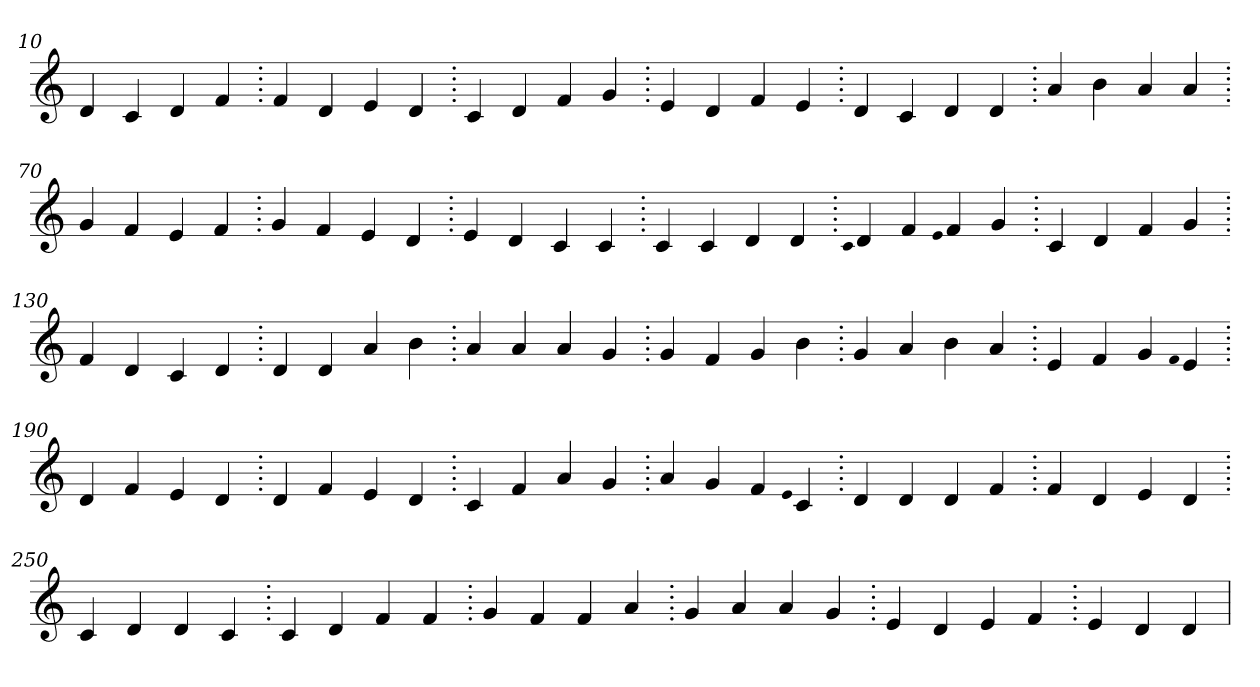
**kern
*part1
*staff1
*clefG2
=10.
4d
4c
4d
4f
=20.
4f
4d
4e
4d
=30.
4c
4d
4f
4g
=40.
4e
4d
4f
4e
=50.
4d
4c
4d
4d
=60.
4a
4b
4a
4a
=70.
4g
4f
4e
4f
=80.
4g
4f
4e
4d
=90.
4e
4d
4c
4c
=100.
4c
4c
4d
4d
=110.
qqc
4d
4f
qqe
4f
4g
=120.
4c
4d
4f
4g
=130.
4f
4d
4c
4d
=140.
4d
4d
4a
4b
=150.
4a
4a
4a
4g
=160.
4g
4f
4g
4b
=170.
4g
4a
4b
4a
=180.
4e
4f
4g
qqf
4e
=190.
4d
4f
4e
4d
=200.
4d
4f
4e
4d
=210.
4c
4f
4a
4g
=220.
4a
4g
4f
qqe
4c
=230.
4d
4d
4d
4f
=240.
4f
4d
4e
4d
=250.
4c
4d
4d
4c
=260.
4c
4d
4f
4f
=270.
4g
4f
4f
4a
=280.
4g
4a
4a
4g
=290.
4e
4d
4e
4f
=300.
4e
4d
4d
=
*-
